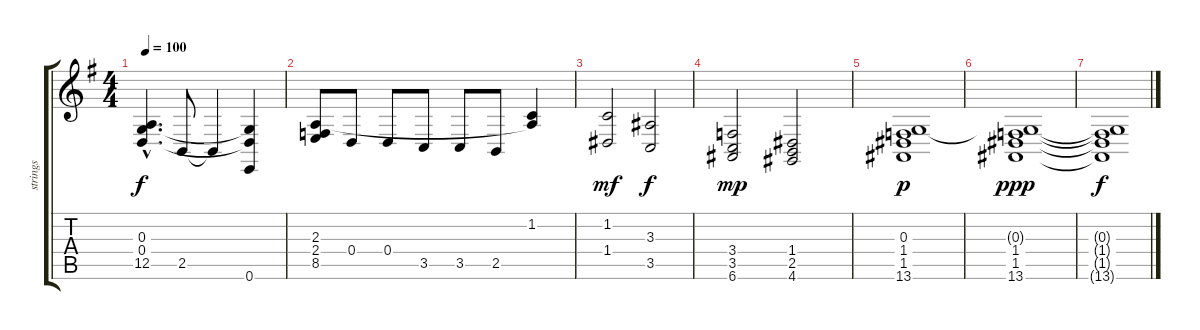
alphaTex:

\track ("strings" "strings") {instrument tremolostrings}
\staff {score tabs}
\tuning (E4 B3 G3 D3 A2 E2) {hide}
\ts (4 4)
\tempo 100
\clef g2
\ks g
(0.3{hac} 0.4{hac} 12.5{hac}).4{d dy f} 2.5.8 2.5{t}.4 (0.3{t} 0.4{t} 0.6).4 |
(2.3 2.4 8.5).8 0.4.8 0.4.8 3.5.8 3.5.8 2.5.8 (1.2 2.3{t}).4 |
(1.2 1.4).2{dy mf} (3.3 3.5).2{dy f} |
(3.4 3.5 6.6).2{dy mp} (1.4 2.5 4.6).2 |
(0.3 1.4 1.5 13.6).1{dy p} |
(0.3{t} 1.4 1.5 13.6).1{dy ppp volume 9} |
(0.3{t} 1.4{t} 1.5{t} 13.6{t}).1{dy f volume 8}
